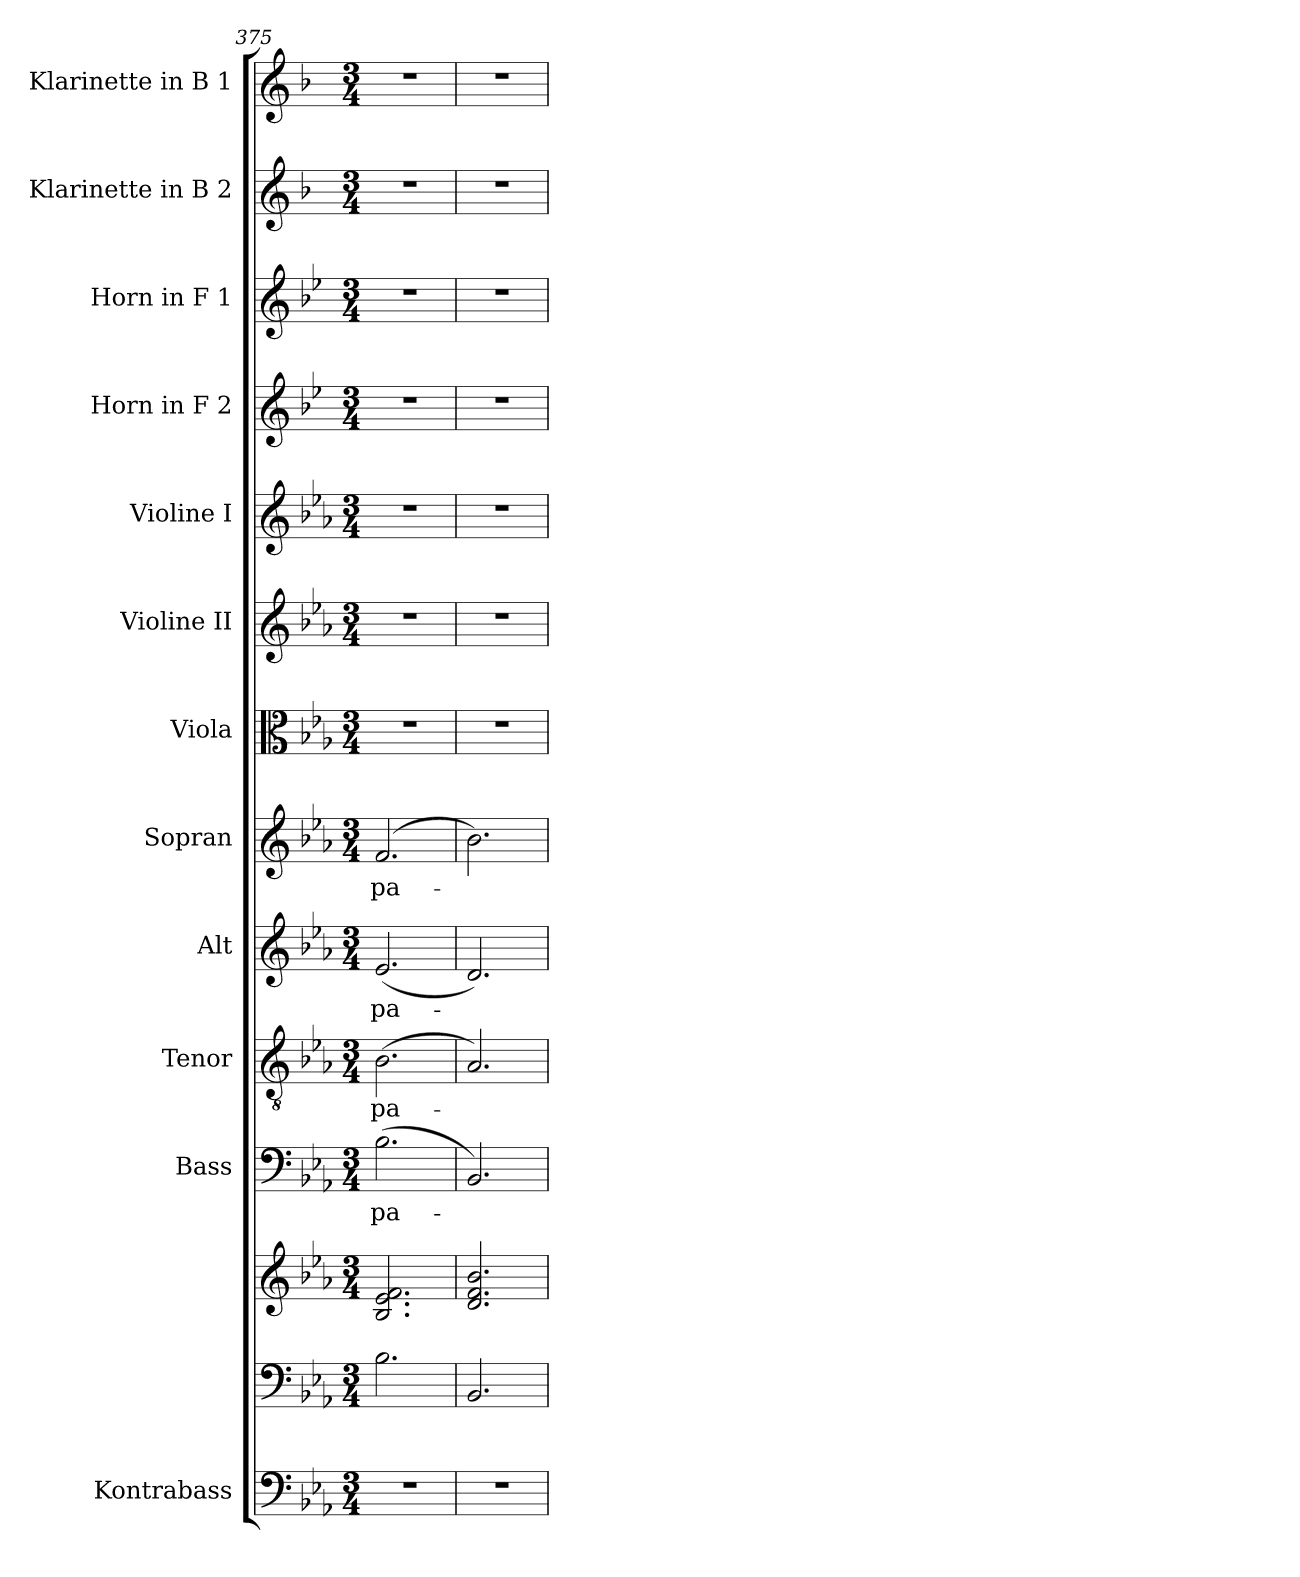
**kern	**kern	**kern	**kern	**text	**kern	**text	**kern	**text	**kern	**text	**kern	**kern	**kern	**kern	**kern	**kern	**kern
*part13	*part12	*part12	*part11	*part11	*part10	*part10	*part9	*part9	*part8	*part8	*part7	*part6	*part5	*part4	*part3	*part2	*part1
*staff14	*staff13	*staff12	*staff11	*staff11	*staff10	*staff10	*staff9	*staff9	*staff8	*staff8	*staff7	*staff6	*staff5	*staff4	*staff3	*staff2	*staff1
*I"Kontrabass	*	*	*I"Bass	*	*I"Tenor	*	*I"Alt	*	*I"Sopran	*	*I"Viola	*I"Violine II	*I"Violine I	*I"Horn in F 2	*I"Horn in F 1	*I"Klarinette in B 2	*I"Klarinette in B 1
*I'Kb.	*	*	*I'B	*	*I'T	*	*I'A	*	*I'S	*	*I'Vla.	*I'Vl. II	*I'Vl. I	*I'Hrn. 2	*I'Hrn. 1	*	*
*clefF4	*clefF4	*clefG2	*clefF4	*	*clefGv2	*	*clefG2	*	*clefG2	*	*clefC3	*clefG2	*clefG2	*clefG2	*clefG2	*clefG2	*clefG2
*ITrd7c12	*	*	*	*	*	*	*	*	*	*	*	*	*	*ITrd4c7	*ITrd4c7	*ITrd1c2	*ITrd1c2
*k[b-e-a-]	*k[b-e-a-]	*k[b-e-a-]	*k[b-e-a-]	*	*k[b-e-a-]	*	*k[b-e-a-]	*	*k[b-e-a-]	*	*k[b-e-a-]	*k[b-e-a-]	*k[b-e-a-]	*k[b-e-a-]	*k[b-e-a-]	*k[b-e-a-]	*k[b-e-a-]
*E-:	*E-:	*E-:	*E-:	*	*E-:	*	*E-:	*	*E-:	*	*E-:	*E-:	*E-:	*E-:	*E-:	*E-:	*E-:
*M3/4	*M3/4	*M3/4	*M3/4	*	*M3/4	*	*M3/4	*	*M3/4	*	*M3/4	*M3/4	*M3/4	*M3/4	*M3/4	*M3/4	*M3/4
=375	=375	=375	=375	=375	=375	=375	=375	=375	=375	=375	=375	=375	=375	=375	=375	=375	=375
!	!	!	!	!LO:LY:b	!	!LO:LY:b	!	!LO:LY:b	!	!LO:LY:b	!	!	!	!	!	!	!
2.r	2.B-\	2.B-/ 2.e-/ 2.f/	(>2.B-\	pa-	(>2.B-\	pa-	(<2.e-/	pa-	(2.f/	pa-	2.r	2.r	2.r	2.r	2.r	2.r	2.r
=376	=376	=376	=376	=376	=376	=376	=376	=376	=376	=376	=376	=376	=376	=376	=376	=376	=376
2.r	2.BB-/	2.d/ 2.f/ 2.b-/	2.BB-/)	.	2.A-/)	.	2.d/)	.	2.b-\)	.	2.r	2.r	2.r	2.r	2.r	2.r	2.r
=	=	=	=	=	=	=	=	=	=	=	=	=	=	=	=	=	=
*-	*-	*-	*-	*-	*-	*-	*-	*-	*-	*-	*-	*-	*-	*-	*-	*-	*-
